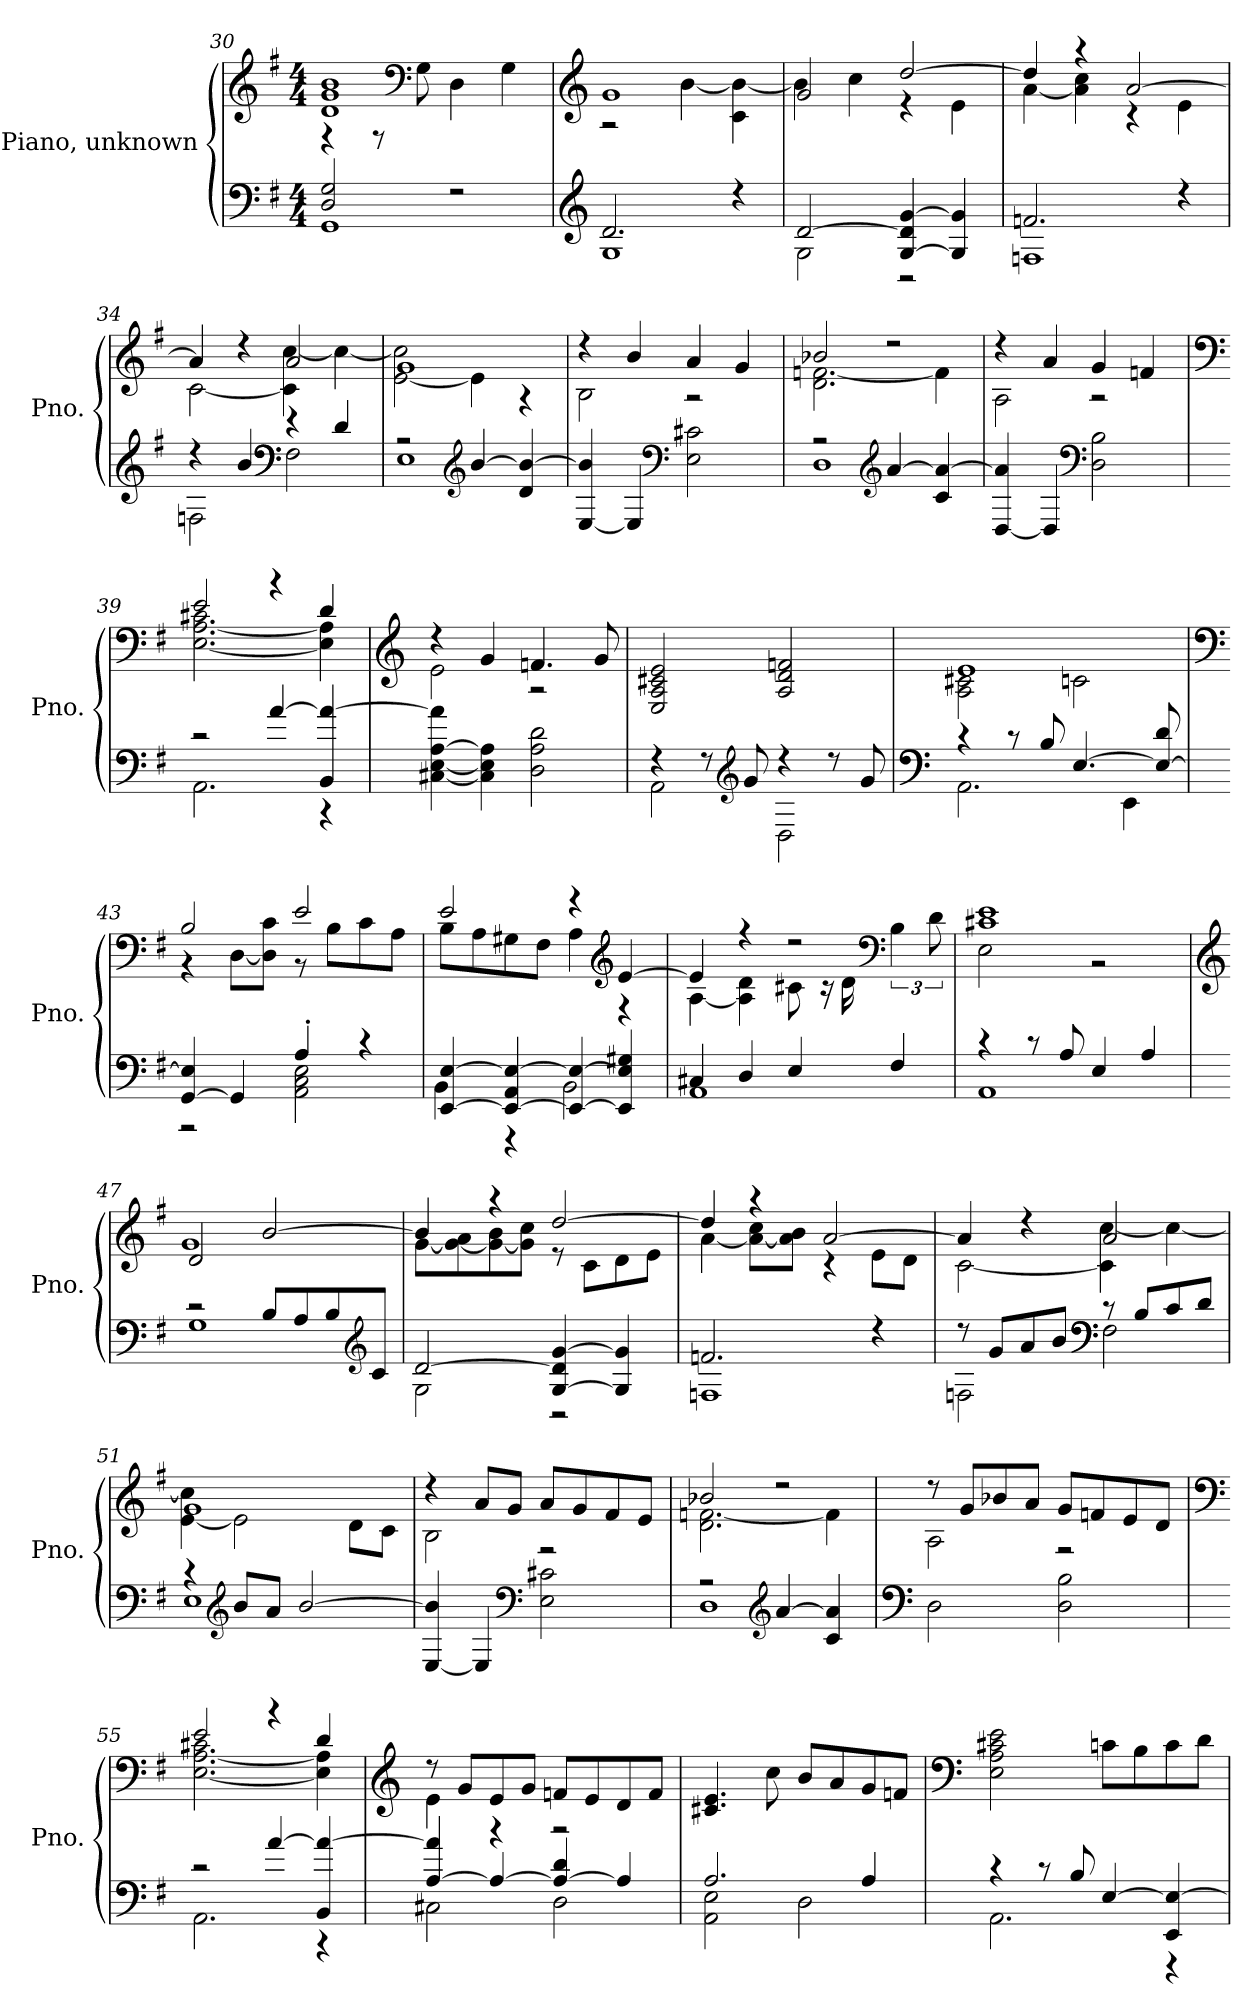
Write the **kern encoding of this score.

**kern	**kern
*part1	*part1
*staff2	*staff1
*I"Piano, unknown	*
*I'Pno.	*
*clefF4	*clefG2
*k[f#]	*k[f#]
*M4/4	*M4/4
=30	=30
*^	*^
2D/ 2G/	1GG	1d 1g 1b	4r
.	.	.	8r
*	*	*clefF4	*
.	.	.	8G\
2r	.	.	4D\
.	.	.	4G\
!!LO:LB:g=z	!!
=31	=31	=31	=31
*clefG2	*	*clefG2	*
2.d/	1G	1g	2r
.	.	.	[4b\
4r	.	.	4c\ 4b\_
=32	=32	=32	=32
[2d/	2G\	2g/	4b\]
.	.	.	4cc\
[4G/ 4d/] [4g/	2r	[2dd/	4r
4G/] 4g/]	.	.	4e\
=33	=33	=33	=33
2.fn/	1Fn	4dd/]	[4a\
.	.	4r	4a\] 4cc\
.	.	[2a/	4r
4r	.	.	4e\
=34	=34	=34	=34
4r	2Fn\	4a/]	[2c\
4b/	.	4r	.
*clefF4	*	*	*
4r	2F\	2a/	4c\] [4cc\
4d/	.	.	4cc\_
=35	=35	=35	=35
2r	1E	1g	[2e\ 2cc\]
*clefG2	*	*	*
[4b/	.	.	4e\]
4d/ 4b/_	.	.	4r
*v	*v	*	*
=36	=36	=36
[4E/ 4b/]	4r	2B\
4E/]	4b/	.
*clefF4	*	*
2E\ 2c#X\	4a/	2r
.	4g/	.
!!LO:LB:g=z	!!
=37	=37	=37
*^	*	*
2r	1D	2b-X/	2.d\ [2.fn\
*clefG2	*	*	*
[4a/	.	2r	.
4c/ 4a/_	.	.	4f\]
*v	*v	*	*
=38	=38	=38
[4D/ 4a/]	4r	2A\
4D/]	4a/	.
*clefF4	*	*
2D\ 2B\	4g/	2r
.	4fn/	.
=39	=39	=39
*	*clefF4	*
*^	*	*
2r	2.AA\	2e/	[2.E\ [2.A\ 2.c#X\
[4a/	.	4r	.
4BB/ 4a/_	4r	4d/	4E\] 4A\]
*v	*v	*	*
=40	=40	=40
*	*clefG2	*
[4C#X\ [4E\ [4A\ 4a\]	4r	2e\
4C#\] 4E\] 4A\]	4g/	.
2D\ 2A\ 2d\	4.fn/	2r
.	8g/	.
*	*v	*v
=41	=41
*^	*
4r	2AA\	2E/ 2A/ 2c#X/ 2e/
8r	.	.
*clefG2	*	*
8g/	.	.
4r	2D\	2A/ 2d/ 2fn/
8r	.	.
8g/	.	.
!!LO:LB:g=z
=42	=42	=42
*clefF4	*	*
*	*	*^
4r	2.AA\	1e	2A\ 2c#X\
8r	.	.	.
8B/	.	.	.
[4.E/	.	.	2cn\
.	4EE\	.	.
8E/_ 8d/	.	.	.
=43	=43	=43	=43
*	*	*clefF4	*
[4GG/ 4E/]	2r	2B/	4r
4GG/]	.	.	[8D\L
.	.	.	8D\] 8c\J
4A'/	2AA\ 2C\ 2E\	2e/	8r
.	.	.	8B\L
4r	.	.	8c\
.	.	.	8A\J
=44	=44	=44	=44
[4EE/ [4E/	4BB\	2e/	8B\L
.	.	.	8A\
4EE/_ 4AA/ 4E/_	4r	.	8G#X\
.	.	.	8F#\J
4EE/_ 4E/_	2BB\	4r	4A\
*	*	*clefG2	*
4EE/] 4E/] 4G#X/	.	[4e/	4r
=45	=45	=45	=45
4C#X/	1AA	4e/]	[4A\
4D/	.	4r	4A\] 4d\
4E/	.	2r	8c#X\
.	.	.	16r
.	.	.	16d\
*	*	*clefF4	*
4F#/	.	.	6B\
.	.	.	12d\
!!LO:LB:g=z	!!
=46	=46	=46	=46
4r	1AA	1c#X 1e	2E\
8r	.	.	.
8A/	.	.	.
4E/	.	.	2r
4A/	.	.	.
=47	=47	=47	=47
*	*	*clefG2	*
2r	1G	2d/	1g
8B/L	.	[2b/	.
8A/	.	.	.
8B/	.	.	.
*clefG2	*	*	*
8c/J	.	.	.
=48	=48	=48	=48
[2d/	2G\	4b/]	[8g\L
.	.	.	8g\_ 8a\
.	.	4r	8g\_ 8b\
.	.	.	8g\] 8cc\J
[4G/ 4d/] [4g/	2r	[2dd/	8r
.	.	.	8c\L
4G/] 4g/]	.	.	8d\
.	.	.	8e\J
=49	=49	=49	=49
2.fn/	1Fn	4dd/]	[4a\
.	.	4r	8a\_ 8cc\L
.	.	.	8a\] 8b\J
.	.	[2a/	4r
4r	.	.	8e\L
.	.	.	8d\J
!!LO:LB:g=z	!!
=50	=50	=50	=50
8r	2Fn\	4a/]	[2c\
8g/L	.	.	.
8a/	.	4r	.
8b/J	.	.	.
*clefF4	*	*	*
8r	2F\	2a/	4c\] [4cc\
8B/L	.	.	.
8c/	.	.	4cc\_
8d/J	.	.	.
=51	=51	=51	=51
4r	1E	1g	[4e\ 4cc\]
*clefG2	*	*	*
8b/L	.	.	2e\]
8a/J	.	.	.
[2b/	.	.	.
.	.	.	8d\L
.	.	.	8c\J
*v	*v	*	*
=52	=52	=52
[4E/ 4b/]	4r	2B\
4E/]	8a/L	.
.	8g/J	.
*clefF4	*	*
2E\ 2c#X\	8a/L	2r
.	8g/	.
.	8f#/	.
.	8e/J	.
=53	=53	=53
*^	*	*
2r	1D	2b-X/	2.d\ [2.fn\
*clefG2	*	*	*
[4a/	.	2r	.
4c/ 4a/]	.	.	4f\]
*v	*v	*	*
!!LO:PB:g=z	!!
=54	=54	=54
*clefF4	*	*
2D\	8r	2A\
.	8g/L	.
.	8b-X/	.
.	8a/J	.
2D\ 2B\	8g/L	2r
.	8fn/	.
.	8e/	.
.	8d/J	.
=55	=55	=55
*	*clefF4	*
*^	*	*
2r	2.AA\	2e/	[2.E\ [2.A\ 2.c#X\
[4a/	.	4r	.
4BB/ 4a/_	4r	4d/	4E\] 4A\]
=56	=56	=56	=56
*	*	*clefG2	*
[4A/ 4a/]	2C#X\	8r	4e\
.	.	8g/L	.
4A/_	.	8e/	4r
.	.	8g/J	.
4A/_ 4d/	2D\	8fn/L	2r
.	.	8e/	.
4A/]	.	8d/	.
.	.	8f/J	.
*	*	*v	*v
=57	=57	=57
2.A/	2AA\ 2E\	4.c#X/ 4.e/
.	.	8cc\
.	2D\	8b/L
.	.	8a/
4A/	.	8g/
.	.	8fn/J
!!LO:LB:g=z
=58	=58	=58
*	*	*clefF4
4r	2.AA\	2E\ 2A\ 2c#X\ 2e\
8r	.	.
8B/	.	.
[4E/	.	8cn\L
.	.	8B\
4EE/ 4E/_	4r	8c\
.	.	8d\J
*v	*v	*
=	=
*-	*-
